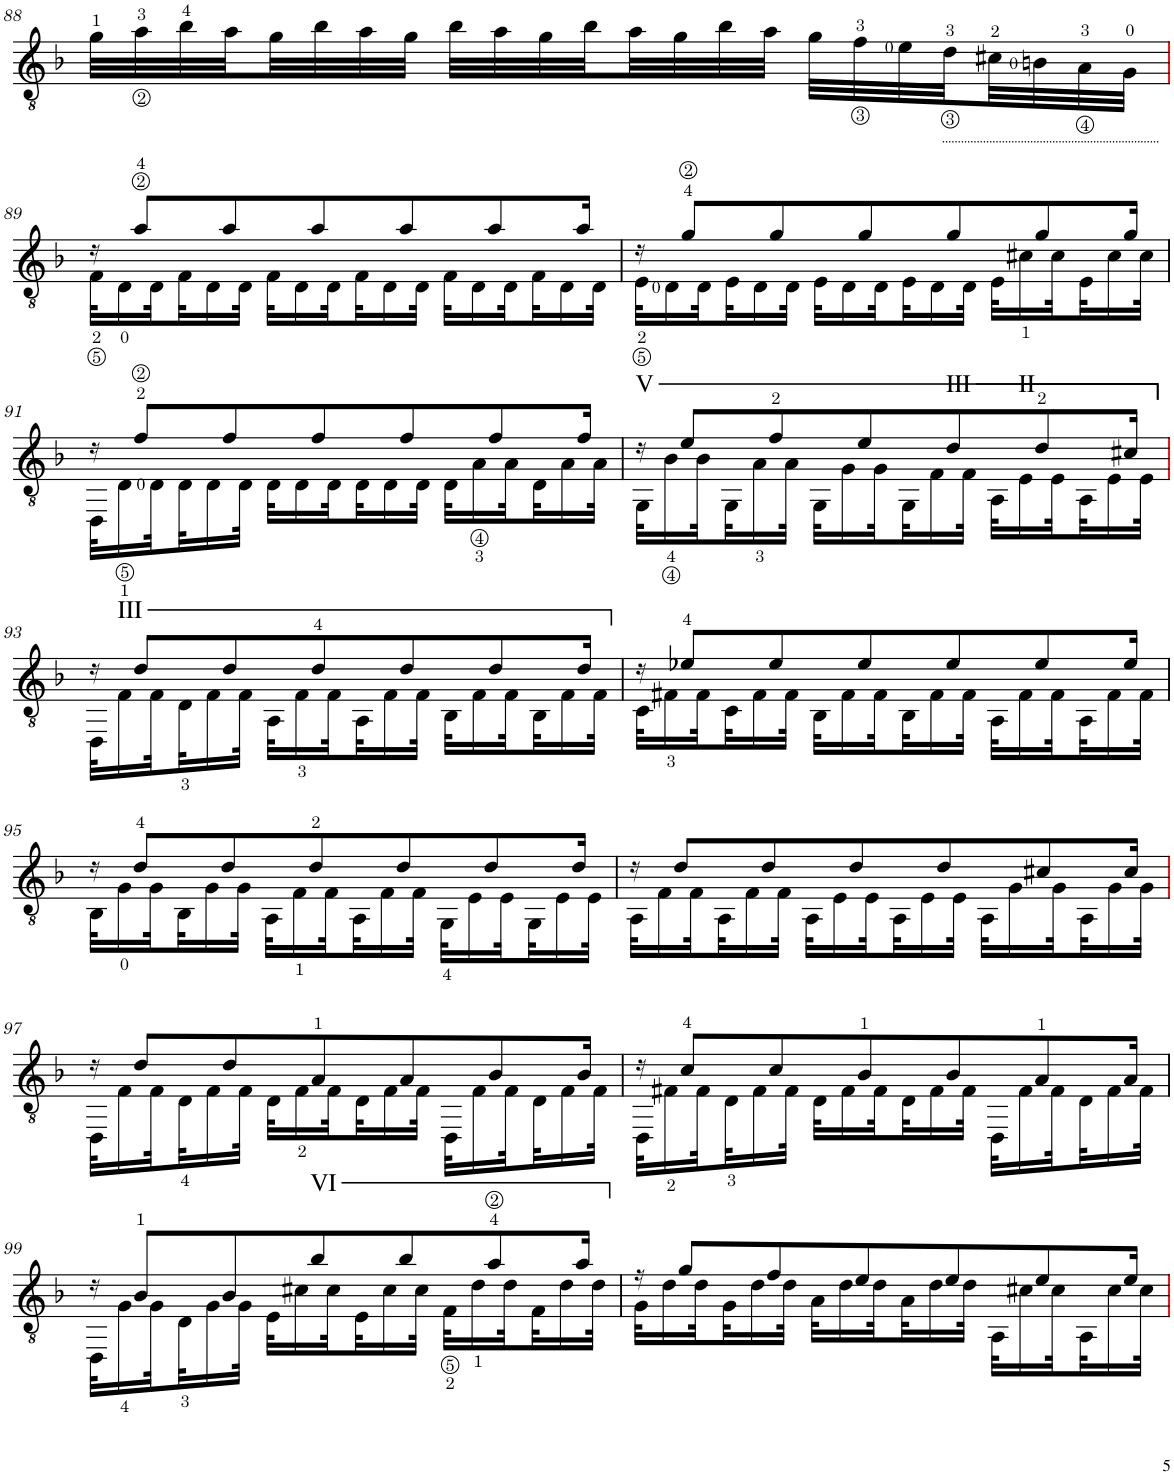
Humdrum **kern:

**kern
*part1
*staff1
*I"Guitar
!!LO:PB:g=z
*clefGv2
*k[b-]
*M3/4
=88
32g\LLL
32a<\
32b-\
32a\
32g\
32b-\
32a\
32g\JJJ
32b-\LLL
32a\
32g\
32b-\
32a\
32g\
32b-\
32a\JJJ
32g\LLL
32f<\
32e\
32d<\
32c#X\
32Bn\
32A<\
32G\JJJ
!!LO:LB:g=z
=89
*^
16r	32F\KLL
.	16D\
8a/L	.
.	32D\L
.	32F\J
.	16D\
8a/	.
.	32D\JJk
.	32F\KLL
.	16D\
8a/	.
.	32D\L
.	32F\J
.	16D\
8a/	.
.	32D\JJk
.	32F\KLL
.	16D\
8a/	.
.	32D\L
.	32F\J
.	16D\
16a/Jk	.
.	32D\JJk
=90	=90
16r	32E\KLL
.	16D\
8g/L	.
.	32D\L
.	32E\J
.	16D\
8g/	.
.	32D\JJk
.	32E\KLL
.	16D\
8g/	.
.	32D\L
.	32E\J
.	16D\
8g/	.
.	32D\JJk
.	32E\KLL
.	16c#X\
8g/	.
.	32c#\L
.	32E\J
.	16c#\
16g/Jk	.
.	32c#\JJk
!!LO:LB:g=z	!!
=91	=91
16r	32DD\KLL
.	16D\
8f/L	.
.	32D\L
.	32D\J
.	16D\
8f/	.
.	32D\JJk
.	32D\KLL
.	16D\
8f/	.
.	32D\L
.	32D\J
.	16D\
8f/	.
.	32D\JJk
.	32D\KLL
.	16A\
8f/	.
.	32A\L
.	32D\J
.	16A\
16f/Jk	.
.	32A\JJk
=92	=92
!LO:TX:a:t=V	!
16r	32GG\KLL
.	16B-\
8e/L	.
.	32B-\L
.	32GG\J
.	16A\
8f/	.
.	32A\JJk
.	32GG\KLL
.	16G\
8e/	.
.	32G\L
.	32GG\J
.	16F\
!LO:TX:a:t=III	!
8d/	.
.	32F\JJk
.	32AA\KLL
!	!LO:TX:a:t=II
.	16E\
8d/	.
.	32E\L
.	32AA\J
.	16E\
16c#X/Jk	.
.	32E\JJk
!!LO:LB:g=z	!!
=93	=93
16r	32DD\KLL
!	!LO:TX:a:t=III
.	16F\
8d/L	.
.	32F\L
.	32D\J
.	16F\
8d/	.
.	32F\JJk
.	32AA\KLL
.	16F\
8d/	.
.	32F\L
.	32AA\J
.	16F\
8d/	.
.	32F\JJk
.	32BB-\KLL
.	16F\
8d/	.
.	32F\L
.	32BB-\J
.	16F\
16d/Jk	.
.	32F\JJk
=94	=94
16r	32C\KLL
.	16F#X\
8e-X/L	.
.	32F#\L
.	32C\J
.	16F#\
8e-/	.
.	32F#\JJk
.	32BB-\KLL
.	16F#\
8e-/	.
.	32F#\L
.	32BB-\J
.	16F#\
8e-/	.
.	32F#\JJk
.	32AA\KLL
.	16F#\
8e-/	.
.	32F#\L
.	32AA\J
.	16F#\
16e-/Jk	.
.	32F#\JJk
!!LO:LB:g=z	!!
=95	=95
16r	32BB-\KLL
.	16G\
8d/L	.
.	32G\L
.	32BB-\J
.	16G\
8d/	.
.	32G\JJk
.	32AA\KLL
.	16F\
8d/	.
.	32F\L
.	32AA\J
.	16F\
8d/	.
.	32F\JJk
.	32GG\KLL
.	16E\
8d/	.
.	32E\L
.	32GG\J
.	16E\
16d/Jk	.
.	32E\JJk
=96	=96
16r	32AA\KLL
.	16F\
8d/L	.
.	32F\L
.	32AA\J
.	16F\
8d/	.
.	32F\JJk
.	32AA\KLL
.	16E\
8d/	.
.	32E\L
.	32AA\J
.	16E\
8d/	.
.	32E\JJk
.	32AA\KLL
.	16G\
8c#X/	.
.	32G\L
.	32AA\J
.	16G\
16c#/Jk	.
.	32G\JJk
!!LO:LB:g=z	!!
=97	=97
16r	32DD\KLL
.	16F\
8d/L	.
.	32F\L
.	32D\J
.	16F\
8d/	.
.	32F\JJk
.	32D\KLL
.	16F\
8A/	.
.	32F\L
.	32D\J
.	16F\
8A/	.
.	32F\JJk
.	32DD\KLL
.	16F\
8B-/	.
.	32F\L
.	32D\J
.	16F\
16B-/Jk	.
.	32F\JJk
=98	=98
16r	32DD\KLL
.	16F#X\
8c/L	.
.	32F#\L
.	32D\J
.	16F#\
8c/	.
.	32F#\JJk
.	32D\KLL
.	16F#\
8B-/	.
.	32F#\L
.	32D\J
.	16F#\
8B-/	.
.	32F#\JJk
.	32DD\KLL
.	16F#\
8A/	.
.	32F#\L
.	32D\J
.	16F#\
16A/Jk	.
.	32F#\JJk
!!LO:LB:g=z	!!
=99	=99
16r	32DD\KLL
.	16G\
8B-/L	.
.	32G\L
.	32D\J
.	16G\
8B-/	.
.	32G\JJk
.	32E\KLL
.	16c#X\
!LO:TX:a:t=VI	!
8b-/	.
.	32c#\L
.	32E\J
.	16c#\
8b-/	.
.	32c#\JJk
.	32F\KLL
.	16d\
8a/	.
.	32d\L
.	32F\J
.	16d\
16a/Jk	.
.	32d\JJk
=100	=100
16r	32G\KLL
.	16d\
8g/L	.
.	32d\L
.	32G\J
.	16d\
8f/	.
.	32d\JJk
.	32A\KLL
.	16d\
8e/	.
.	32d\L
.	32A\J
.	16d\
8e/	.
.	32d\JJk
.	32AA\KLL
.	16c#X\
8e/	.
.	32c#\L
.	32AA\J
.	16c#\
16e/Jk	.
.	32c#\JJk
*v	*v
=
*-
